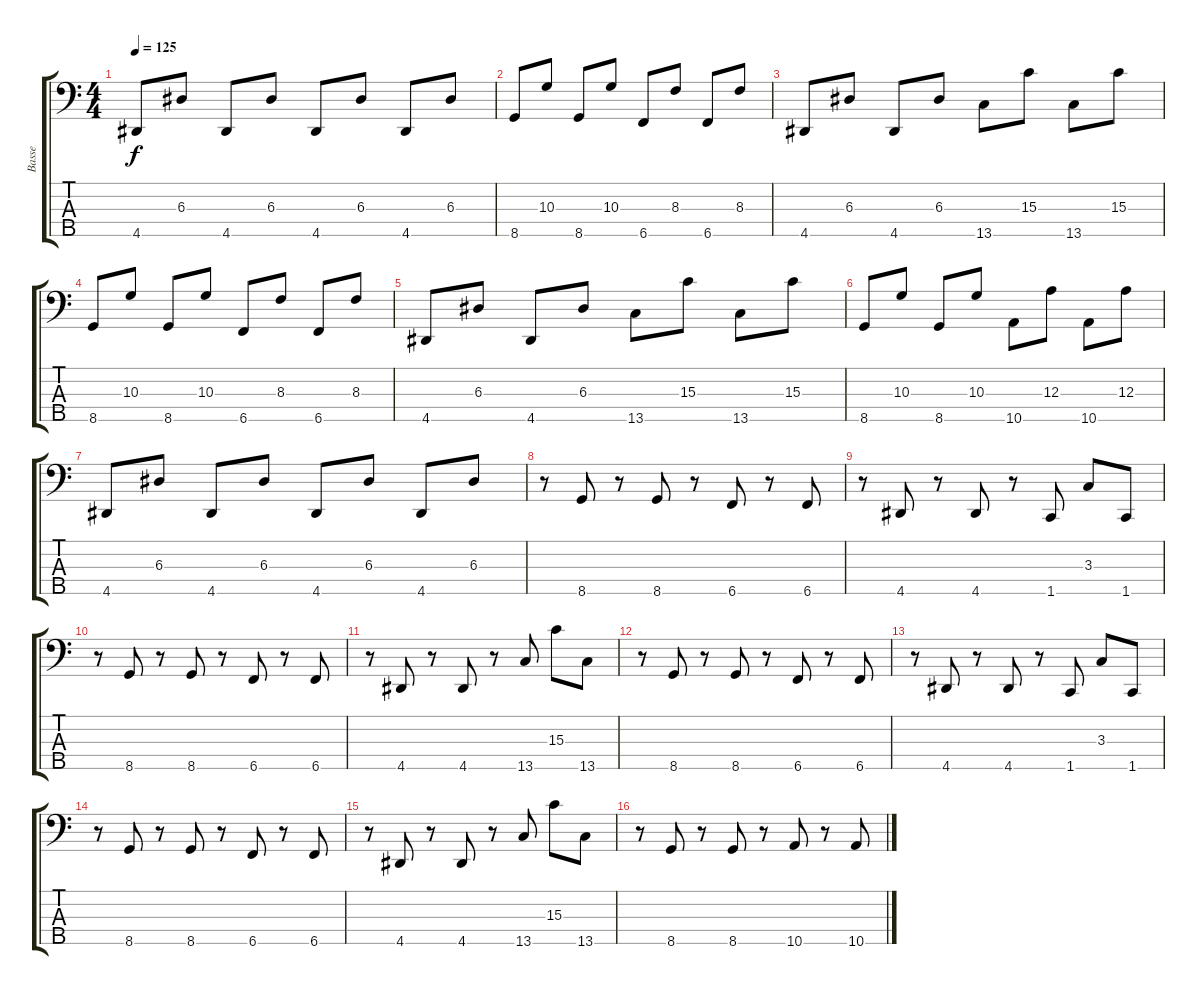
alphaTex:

\track ("Basse" "Basse") {instrument electricbasspick}
\staff {score tabs}
\tuning (G2 D2 A1 E1 B0) {hide}
\ts (4 4)
\tempo 125
\clef f4
\ks c
4.5.8{dy f} 6.3.8 4.5.8 6.3.8 4.5.8 6.3.8 4.5.8 6.3.8 |
8.5.8 10.3.8 8.5.8 10.3.8 6.5.8 8.3.8 6.5.8 8.3.8 |
4.5.8 6.3.8 4.5.8 6.3.8 13.5.8 15.3.8 13.5.8 15.3.8 |
8.5.8 10.3.8 8.5.8 10.3.8 6.5.8 8.3.8 6.5.8 8.3.8 |
4.5.8 6.3.8 4.5.8 6.3.8 13.5.8 15.3.8 13.5.8 15.3.8 |
8.5.8 10.3.8 8.5.8 10.3.8 10.5.8 12.3.8 10.5.8 12.3.8 |
4.5.8 6.3.8 4.5.8 6.3.8 4.5.8 6.3.8 4.5.8 6.3.8 |
r.8 8.5.8 r.8 8.5.8 r.8 6.5.8 r.8 6.5.8 |
r.8 4.5.8 r.8 4.5.8 r.8 1.5.8 3.3.8 1.5.8 |
r.8 8.5.8 r.8 8.5.8 r.8 6.5.8 r.8 6.5.8 |
r.8 4.5.8 r.8 4.5.8 r.8 13.5.8 15.3.8 13.5.8 |
r.8 8.5.8 r.8 8.5.8 r.8 6.5.8 r.8 6.5.8 |
r.8 4.5.8 r.8 4.5.8 r.8 1.5.8 3.3.8 1.5.8 |
r.8 8.5.8 r.8 8.5.8 r.8 6.5.8 r.8 6.5.8 |
r.8 4.5.8 r.8 4.5.8 r.8 13.5.8 15.3.8 13.5.8 |
r.8 8.5.8 r.8 8.5.8 r.8 10.5.8 r.8 10.5.8
